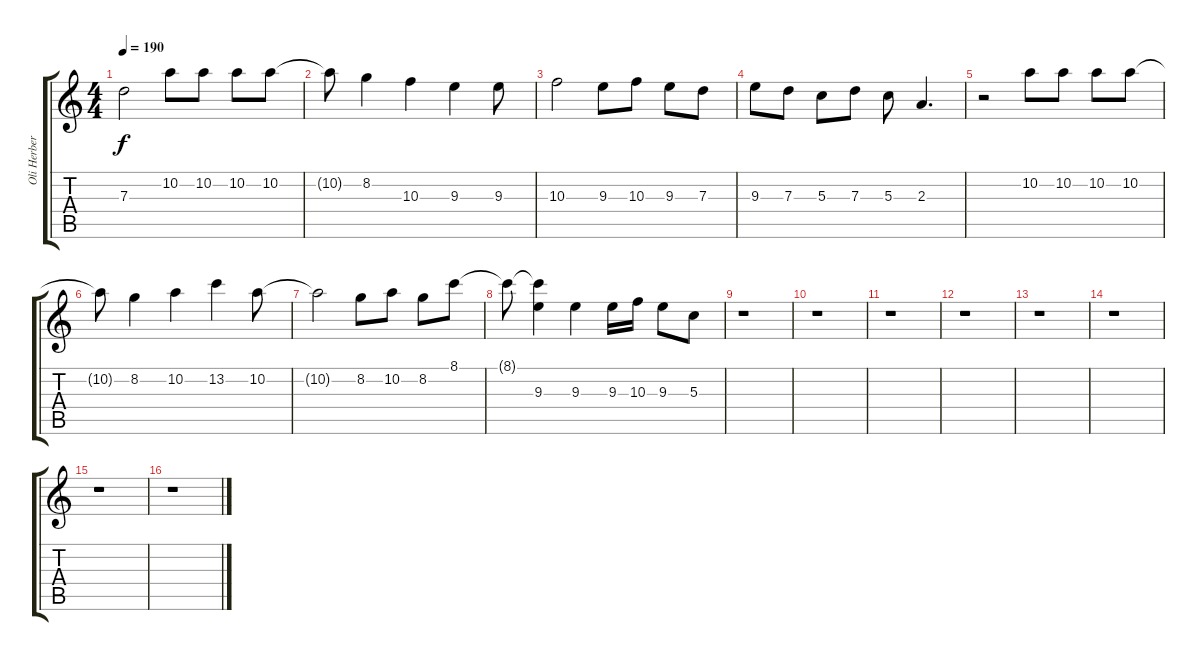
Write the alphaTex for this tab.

\track ("Oli Herbert" "Oli Herber") {instrument acousticguitarsteel}
\staff {score tabs}
\tuning (E4 B3 G3 D3 A2 D2) {hide}
\ts (4 4)
\tempo 190
\clef g2
\ks c
7.3.2{dy f} 10.2.8 10.2.8 10.2.8 10.2.8 |
10.2{t}.8 8.2.4 10.3.4 9.3.4 9.3.8 |
10.3.2 9.3.8 10.3.8 9.3.8 7.3.8 |
9.3.8 7.3.8 5.3.8 7.3.8 5.3.8 2.3.4{d} |
r.2 10.2.8 10.2.8 10.2.8 10.2.8 |
10.2{t}.8 8.2.4 10.2.4 13.2.4 10.2.8 |
10.2{t}.2 8.2.8 10.2.8 8.2.8 8.1.8 |
8.1{t}.8 (8.1{t} 9.3).4 9.3.4 9.3.16 10.3.16 9.3.8 5.3.8 |
r.1 |
r.1 |
r.1 |
r.1 |
r.1 |
r.1 |
r.1 |
r.1
